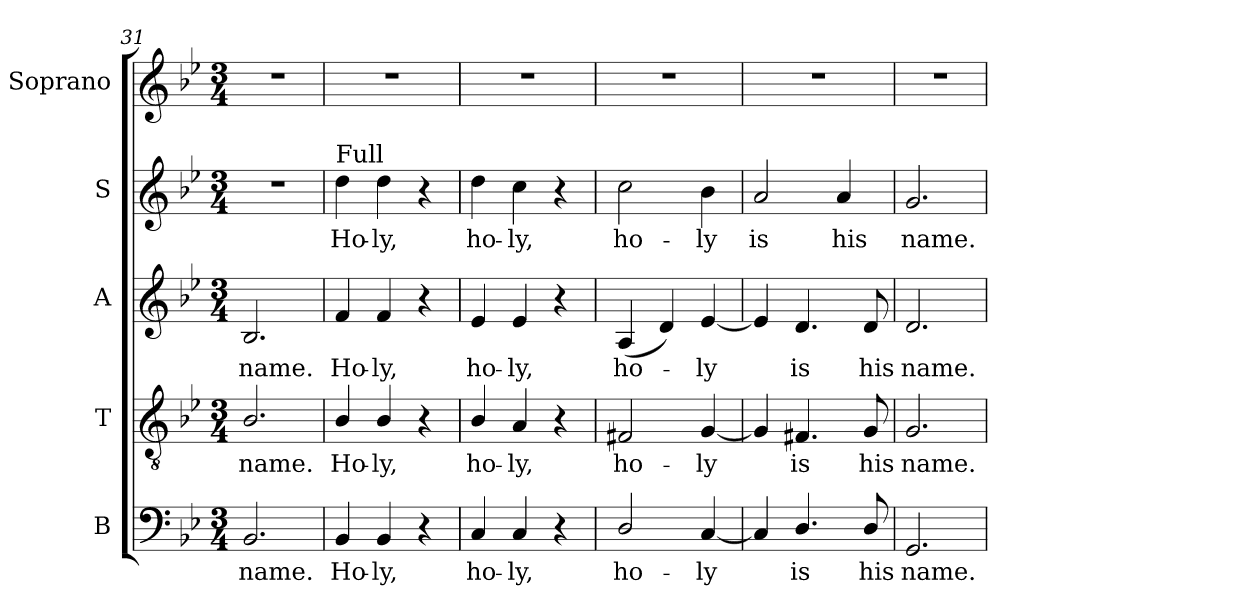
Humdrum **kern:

**kern	**text	**kern	**text	**kern	**text	**kern	**text	**kern
*part5	*part5	*part4	*part4	*part3	*part3	*part2	*part2	*part1
*staff5	*staff5	*staff4	*staff4	*staff3	*staff3	*staff2	*staff2	*staff1
*I"B	*	*I"T	*	*I"A	*	*I"S	*	*I"Soprano
*I'B.	*	*I'T.	*	*I'A.	*	*I'S.	*	*I'S.
*clefF4	*	*clefGv2	*	*clefG2	*	*clefG2	*	*clefG2
*	*	*ITrd7c12	*	*	*	*	*	*
*k[b-e-]	*	*k[b-e-]	*	*k[b-e-]	*	*k[b-e-]	*	*k[b-e-]
*B-:	*	*B-:	*	*B-:	*	*B-:	*	*B-:
*M3/4	*	*M3/4	*	*M3/4	*	*M3/4	*	*M3/4
=31	=31	=31	=31	=31	=31	=31	=31	=31
!	!LO:LY:b:color=#000000	!	!	!	!	!	!	!
!	!	!	!LO:LY:b:color=#000000	!	!	!	!	!
!	!	!	!	!	!LO:LY:b:color=#000000	!LO:N:vis=1	!	!LO:N:vis=1
2.BB-i/	name.	2.BB-i/	name.	2.B-i/	name.	2.r	.	2.r
=32	=32	=32	=32	=32	=32	=32	=32	=32
!	!LO:LY:b:color=#000000	!	!	!	!	!	!	!
!	!	!	!LO:LY:b:color=#000000	!	!	!	!	!
!	!	!	!	!	!LO:LY:b:color=#000000	!	!	!
!	!	!	!	!	!	!LO:TX:a:t=Full	!	!
!	!	!	!	!	!	!	!LO:LY:b:color=#000000	!LO:N:vis=1
4BB-i/	Ho-	4BB-i/	Ho-	4fi/	Ho-	4ddi\	Ho-	2.r
!	!LO:LY:b:color=#000000	!	!	!	!	!	!	!
!	!	!	!LO:LY:b:color=#000000	!	!	!	!	!
!	!	!	!	!	!LO:LY:b:color=#000000	!	!	!
!	!	!	!	!	!	!	!LO:LY:b:color=#000000	!
4BB-i/	-ly,	4BB-i/	-ly,	4fi/	-ly,	4ddi\	-ly,	.
4r	.	4r	.	4r	.	4r	.	.
=33	=33	=33	=33	=33	=33	=33	=33	=33
!	!LO:LY:b:color=#000000	!	!	!	!	!	!	!
!	!	!	!LO:LY:b:color=#000000	!	!	!	!	!
!	!	!	!	!	!LO:LY:b:color=#000000	!	!	!
!	!	!	!	!	!	!	!LO:LY:b:color=#000000	!LO:N:vis=1
4Ci/	ho-	4BB-i/	ho-	4e-i/	ho-	4ddi\	ho-	2.r
!	!LO:LY:b:color=#000000	!	!	!	!	!	!	!
!	!	!	!LO:LY:b:color=#000000	!	!	!	!	!
!	!	!	!	!	!LO:LY:b:color=#000000	!	!	!
!	!	!	!	!	!	!	!LO:LY:b:color=#000000	!
4Ci/	-ly,	4AAi/	-ly,	4e-i/	-ly,	4cci\	-ly,	.
4r	.	4r	.	4r	.	4r	.	.
=34	=34	=34	=34	=34	=34	=34	=34	=34
!	!LO:LY:b:color=#000000	!	!	!	!	!	!	!
!	!	!	!LO:LY:b:color=#000000	!	!	!	!	!
!	!	!	!	!	!LO:LY:b:color=#000000	!	!	!
!	!	!	!	!	!	!	!LO:LY:b:color=#000000	!LO:N:vis=1
2Di/	ho-	2FF#Xi/	ho-	(4Ai/	ho-	2cci\	ho-	2.r
.	.	.	.	4di/)	.	.	.	.
!	!LO:LY:b:color=#000000	!	!	!	!	!	!	!
!	!	!	!LO:LY:b:color=#000000	!	!	!	!	!
!	!	!	!	!	!LO:LY:b:color=#000000	!	!	!
!	!	!	!	!	!	!	!LO:LY:b:color=#000000	!
[4Ci/	-ly	[4GGi/	-ly	[4e-i/	-ly	4b-i\	-ly	.
=35	=35	=35	=35	=35	=35	=35	=35	=35
!	!	!	!	!	!	!	!LO:LY:b:color=#000000	!LO:N:vis=1
4Ci/]	.	4GGi/]	.	4e-i/]	.	2ai/	is	2.r
!	!LO:LY:b:color=#000000	!	!	!	!	!	!	!
!	!	!	!LO:LY:b:color=#000000	!	!	!	!	!
!	!	!	!	!	!LO:LY:b:color=#000000	!	!	!
4.Di/	is	4.FF#Xi/	is	4.di/	is	.	.	.
!	!	!	!	!	!	!	!LO:LY:b:color=#000000	!
.	.	.	.	.	.	4ai/	his	.
!	!LO:LY:b:color=#000000	!	!	!	!	!	!	!
!	!	!	!LO:LY:b:color=#000000	!	!	!	!	!
!	!	!	!	!	!LO:LY:b:color=#000000	!	!	!
8Di/	his	8GGi/	his	8di/	his	.	.	.
=36	=36	=36	=36	=36	=36	=36	=36	=36
!	!LO:LY:b:color=#000000	!	!	!	!	!	!	!
!	!	!	!LO:LY:b:color=#000000	!	!	!	!	!
!	!	!	!	!	!LO:LY:b:color=#000000	!	!	!
!	!	!	!	!	!	!	!LO:LY:b:color=#000000	!LO:N:vis=1
2.GGi/	name.	2.GGi/	name.	2.di/	name.	2.gi/	name.	2.r
=	=	=	=	=	=	=	=	=
*-	*-	*-	*-	*-	*-	*-	*-	*-
